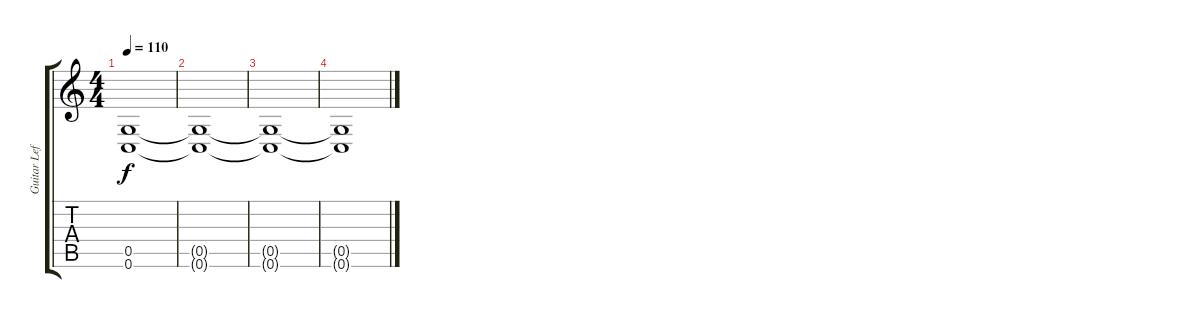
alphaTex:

\track ("Guitar Left" "Guitar Lef") {instrument distortionguitar}
\staff {score tabs}
\tuning (D4 A3 F3 C3 G2 C2) {hide}
\ts (4 4)
\tempo 110
\clef g2
\ks c
(0.5{t} 0.6{t}).1{dy f volume 0} |
(0.5{t} 0.6{t}).1 |
(0.5{t} 0.6{t}).1 |
(0.5{t} 0.6{t}).1
